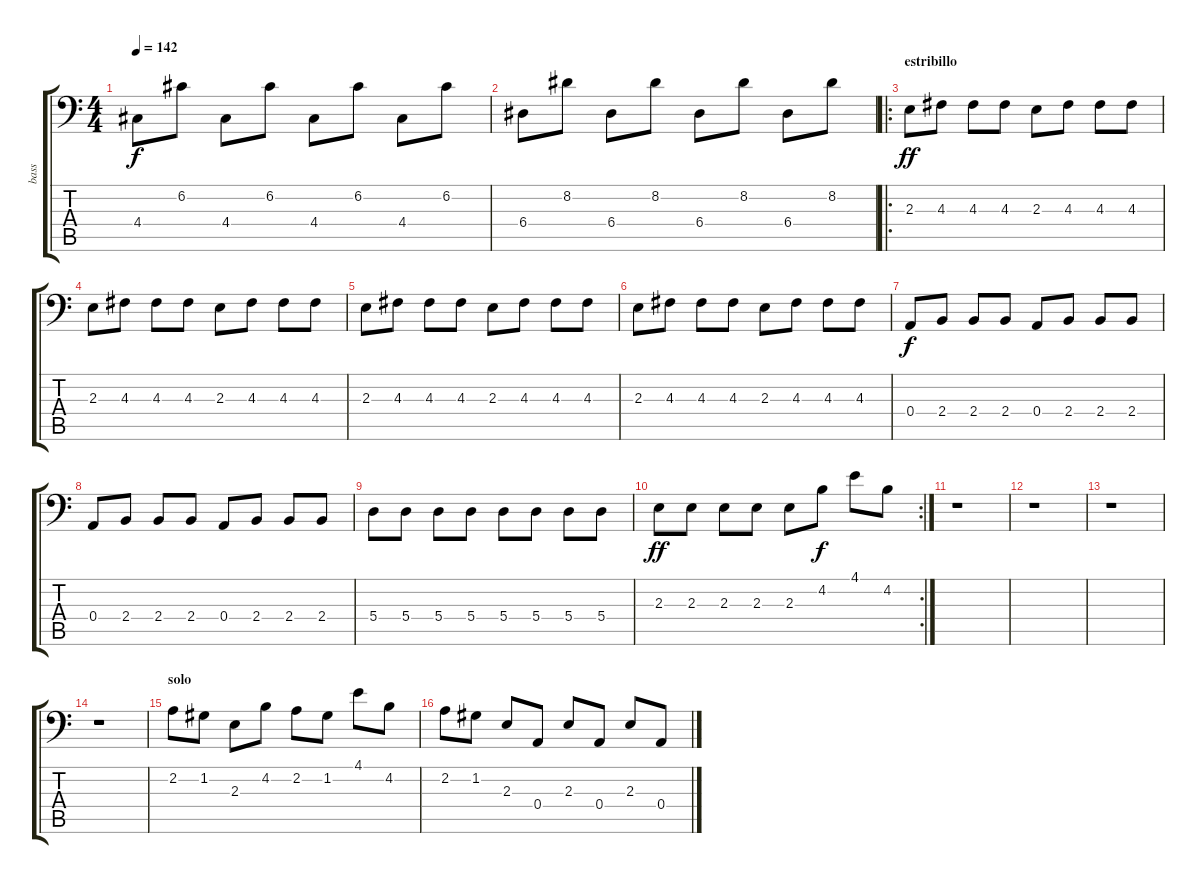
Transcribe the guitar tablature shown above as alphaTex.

\track ("bass" "bass") {instrument electricbassfinger}
\staff {score tabs}
\tuning (C3 G2 D2 A1 E1 B0) {hide}
\ts (4 4)
\tempo 142
\clef f4
\ks c
4.4.8{dy f} 6.2.8 4.4.8 6.2.8 4.4.8 6.2.8 4.4.8 6.2.8 |
6.4.8 8.2.8 6.4.8 8.2.8 6.4.8 8.2.8 6.4.8 8.2.8 |
\ro
\section ("" "estribillo")
2.3.8{dy ff} 4.3.8 4.3.8 4.3.8 2.3.8 4.3.8 4.3.8 4.3.8 |
2.3.8 4.3.8 4.3.8 4.3.8 2.3.8 4.3.8 4.3.8 4.3.8 |
2.3.8 4.3.8 4.3.8 4.3.8 2.3.8 4.3.8 4.3.8 4.3.8 |
2.3.8 4.3.8 4.3.8 4.3.8 2.3.8 4.3.8 4.3.8 4.3.8 |
0.4.8{dy f} 2.4.8 2.4.8 2.4.8 0.4.8 2.4.8 2.4.8 2.4.8 |
0.4.8 2.4.8 2.4.8 2.4.8 0.4.8 2.4.8 2.4.8 2.4.8 |
5.4.8 5.4.8 5.4.8 5.4.8 5.4.8 5.4.8 5.4.8 5.4.8 |
\rc 2
2.3.8{dy ff} 2.3.8 2.3.8 2.3.8 2.3.8 4.2.8{dy f} 4.1.8 4.2.8 |
r.1 |
r.1 |
r.1 |
r.1 |
\section ("" "solo")
2.2.8 1.2.8 2.3.8 4.2.8 2.2.8 1.2.8 4.1.8 4.2.8 |
2.2.8 1.2.8 2.3.8 0.4.8 2.3.8 0.4.8 2.3.8 0.4.8
